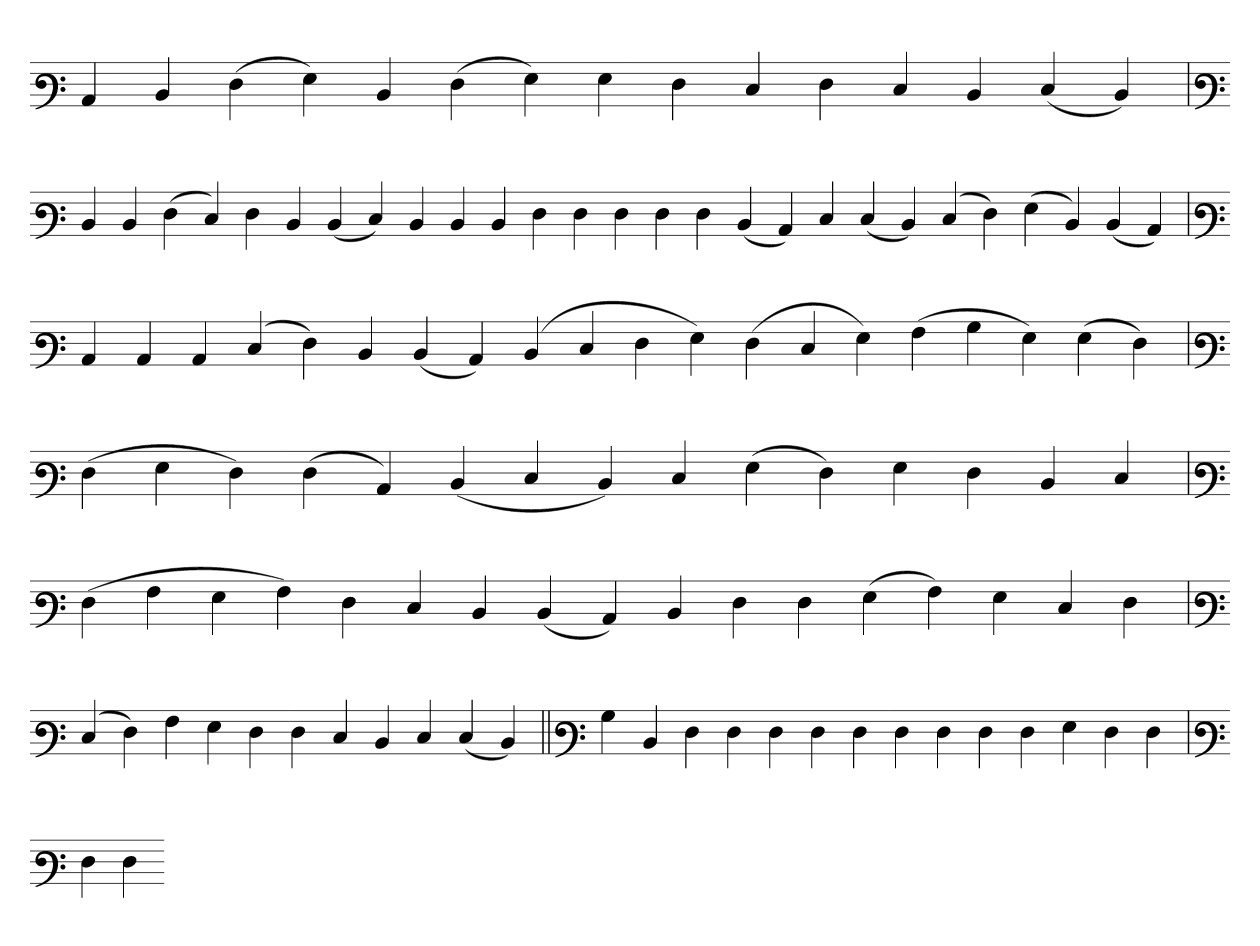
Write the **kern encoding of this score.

**kern
*part1
*staff1
*clefF3
=
4C
4D
(4F
4G)
4D
(4F
4G)
4G
4F
4E
4F
4E
4D
(4E
4D)
='
*clefF3
4D
4D
(4F
4E)
4F
4D
(4D
4E)
4D
4D
4D
4F
4F
4F
4F
4F
(4D
4C)
4E
(4E
4D)
(4E
4F)
(4G
4D)
(4D
4C)
=
*clefF3
4C
4C
4C
(4E
4F)
4D
(4D
4C)
(4D
4E
4F
4G)
(4F
4E
4G)
(4A
4B
4G)
(4G
4F)
='
*clefF3
(4F
4G
4F)
(4F
4C)
(4D
4E
4D)
4E
(4G
4F)
4G
4F
4D
4E
=`
*clefF3
(4F
4A
4G
4A)
4F
4E
4D
(4D
4C)
4D
4F
4F
(4G
4A)
4G
4E
4F
=`
*clefF3
(4E
4F)
4A
4G
4F
4F
4E
4D
4E
(4E
4D)
=||
*clefF3
4B
4D
4F
4F
4F
4F
4F
4F
4F
4F
4F
4G
4F
4F
=
*clefF3
4F
4F
=-
*-
